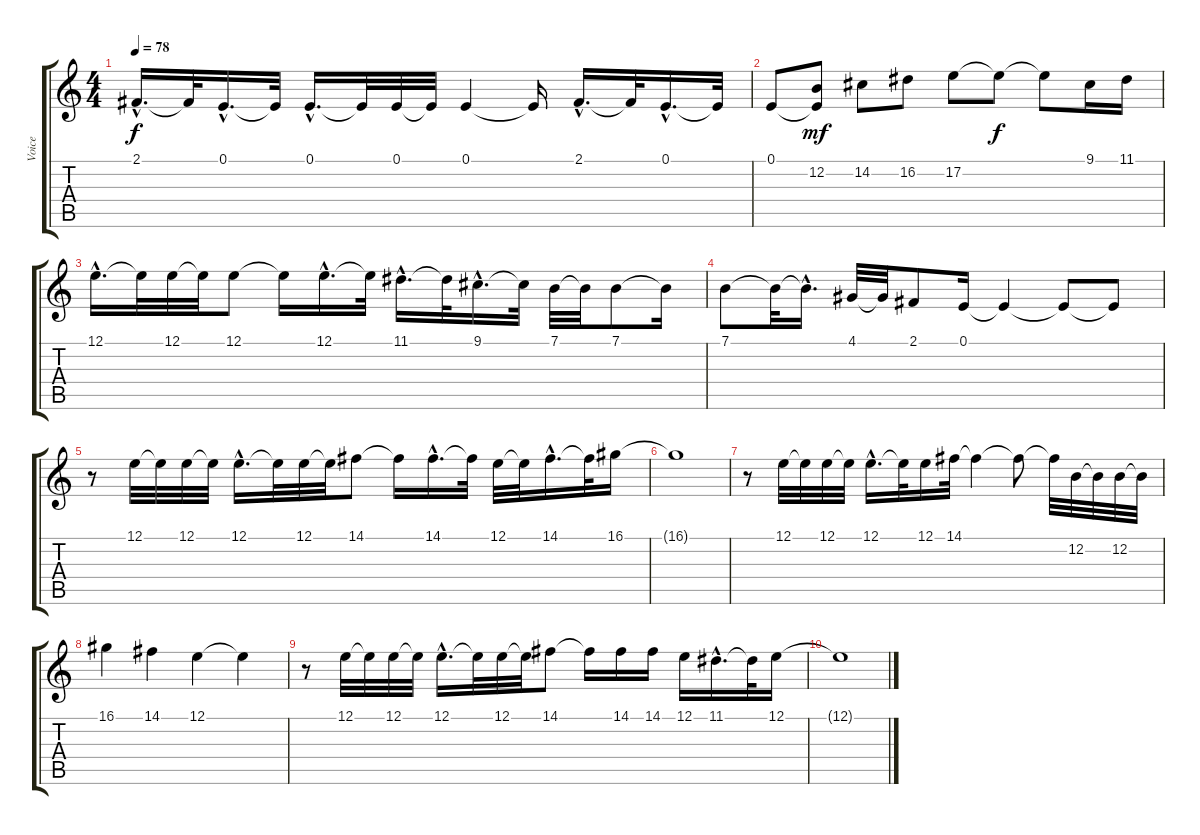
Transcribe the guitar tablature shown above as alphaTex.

\track ("Voice" "Voice") {instrument voiceoohs}
\staff {score tabs}
\tuning (E4 B3 G3 D3 A2 E2) {hide}
\ts (4 4)
\tempo 78
\clef g2
\ks c
2.1{hac t}.16{d dy f} 2.1{t}.32 0.1{hac}.16{d} 0.1{t}.32 0.1{hac}.16{d} 0.1{t}.32 0.1.32 0.1{t}.32 0.1.4 0.1{t}.16 2.1{hac}.16{d} 2.1{t}.32 0.1{hac}.16{d} 0.1{t}.32 |
0.1.8 (0.1{t} 12.2).8{dy mf} 14.2.8 16.2.8 17.2.8 17.2{t}.8{dy f} 17.2{t}.8 9.1.16 11.1.16 |
12.1{hac}.16{d} 12.1{t}.32 12.1.32 12.1{t}.32 12.1.8 12.1{t}.16 12.1{hac}.16{d} 12.1{t}.32 11.1{hac}.16{d} 11.1{t}.32 9.1{hac}.16{d} 9.1{t}.32 7.1.32 7.1{t}.32 7.1.8 7.1{t}.16 |
7.1.8 7.1{t}.32 7.1{hac t}.16{d} 4.1.32 4.1{t}.32 2.1.8 0.1.16 0.1{t}.4 0.1{t}.8 0.1{t}.8 |
r.8 12.1.32 12.1{t}.32 12.1.32 12.1{t}.32 12.1{hac}.16{d} 12.1{t}.32 12.1.32 12.1{t}.32 14.1.8 14.1{t}.16 14.1{hac}.16{d} 14.1{t}.32 12.1.32 12.1{t}.32 14.1{hac}.16{d} 14.1{t}.32 16.1.16 |
16.1{t}.1 |
r.8 12.1.32 12.1{t}.32 12.1.32 12.1{t}.32 12.1{hac}.16{d} 12.1{t}.32 12.1.16 14.1.32 14.1{t}.4 14.1{t}.8 14.1{t}.32 12.2.32 12.2{t}.32 12.2.32 12.2{t}.32 |
16.1.4 14.1.4 12.1.4 12.1{t}.4 |
r.8 12.1.32 12.1{t}.32 12.1.32 12.1{t}.32 12.1{hac}.16{d} 12.1{t}.32 12.1.32 12.1{t}.32 14.1.8 14.1{t}.16 14.1.16 14.1.16 12.1.16 11.1{hac}.16{d} 11.1{t}.32 12.1.16 |
12.1{t}.1
